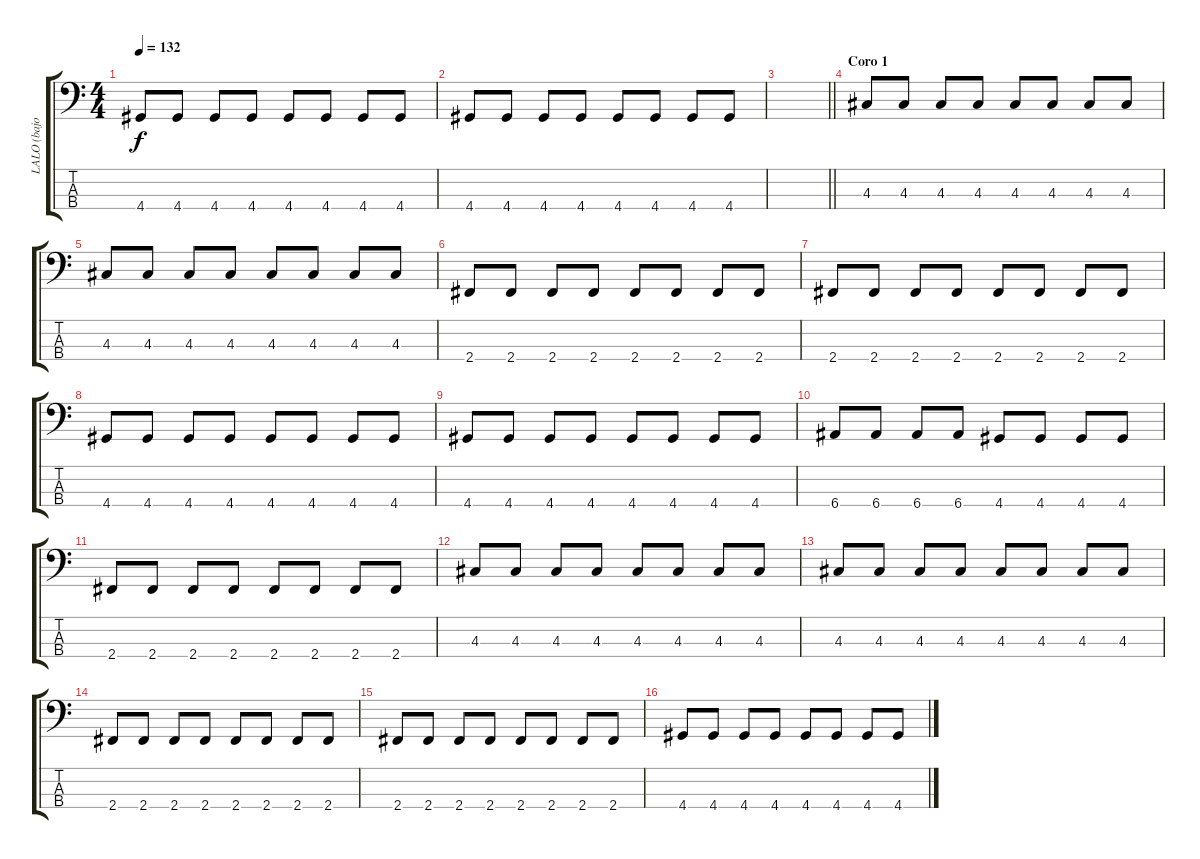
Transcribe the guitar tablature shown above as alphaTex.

\track ("LALO (bajo)" "LALO (bajo") {instrument electricbassfinger}
\staff {score tabs}
\tuning (G2 D2 A1 E1) {hide}
\ts (4 4)
\tempo 132
\clef f4
\ks c
4.4.8{dy f} 4.4.8 4.4.8 4.4.8 4.4.8 4.4.8 4.4.8 4.4.8 |
4.4.8 4.4.8 4.4.8 4.4.8 4.4.8 4.4.8 4.4.8 4.4.8 |
\barLineRight lightlight
|
\section ("" "Coro 1")
4.3.8 4.3.8 4.3.8 4.3.8 4.3.8 4.3.8 4.3.8 4.3.8 |
4.3.8 4.3.8 4.3.8 4.3.8 4.3.8 4.3.8 4.3.8 4.3.8 |
2.4.8 2.4.8 2.4.8 2.4.8 2.4.8 2.4.8 2.4.8 2.4.8 |
2.4.8 2.4.8 2.4.8 2.4.8 2.4.8 2.4.8 2.4.8 2.4.8 |
4.4.8 4.4.8 4.4.8 4.4.8 4.4.8 4.4.8 4.4.8 4.4.8 |
4.4.8 4.4.8 4.4.8 4.4.8 4.4.8 4.4.8 4.4.8 4.4.8 |
6.4.8 6.4.8 6.4.8 6.4.8 4.4.8 4.4.8 4.4.8 4.4.8 |
2.4.8 2.4.8 2.4.8 2.4.8 2.4.8 2.4.8 2.4.8 2.4.8 |
4.3.8 4.3.8 4.3.8 4.3.8 4.3.8 4.3.8 4.3.8 4.3.8 |
4.3.8 4.3.8 4.3.8 4.3.8 4.3.8 4.3.8 4.3.8 4.3.8 |
2.4.8 2.4.8 2.4.8 2.4.8 2.4.8 2.4.8 2.4.8 2.4.8 |
2.4.8 2.4.8 2.4.8 2.4.8 2.4.8 2.4.8 2.4.8 2.4.8 |
4.4.8 4.4.8 4.4.8 4.4.8 4.4.8 4.4.8 4.4.8 4.4.8
